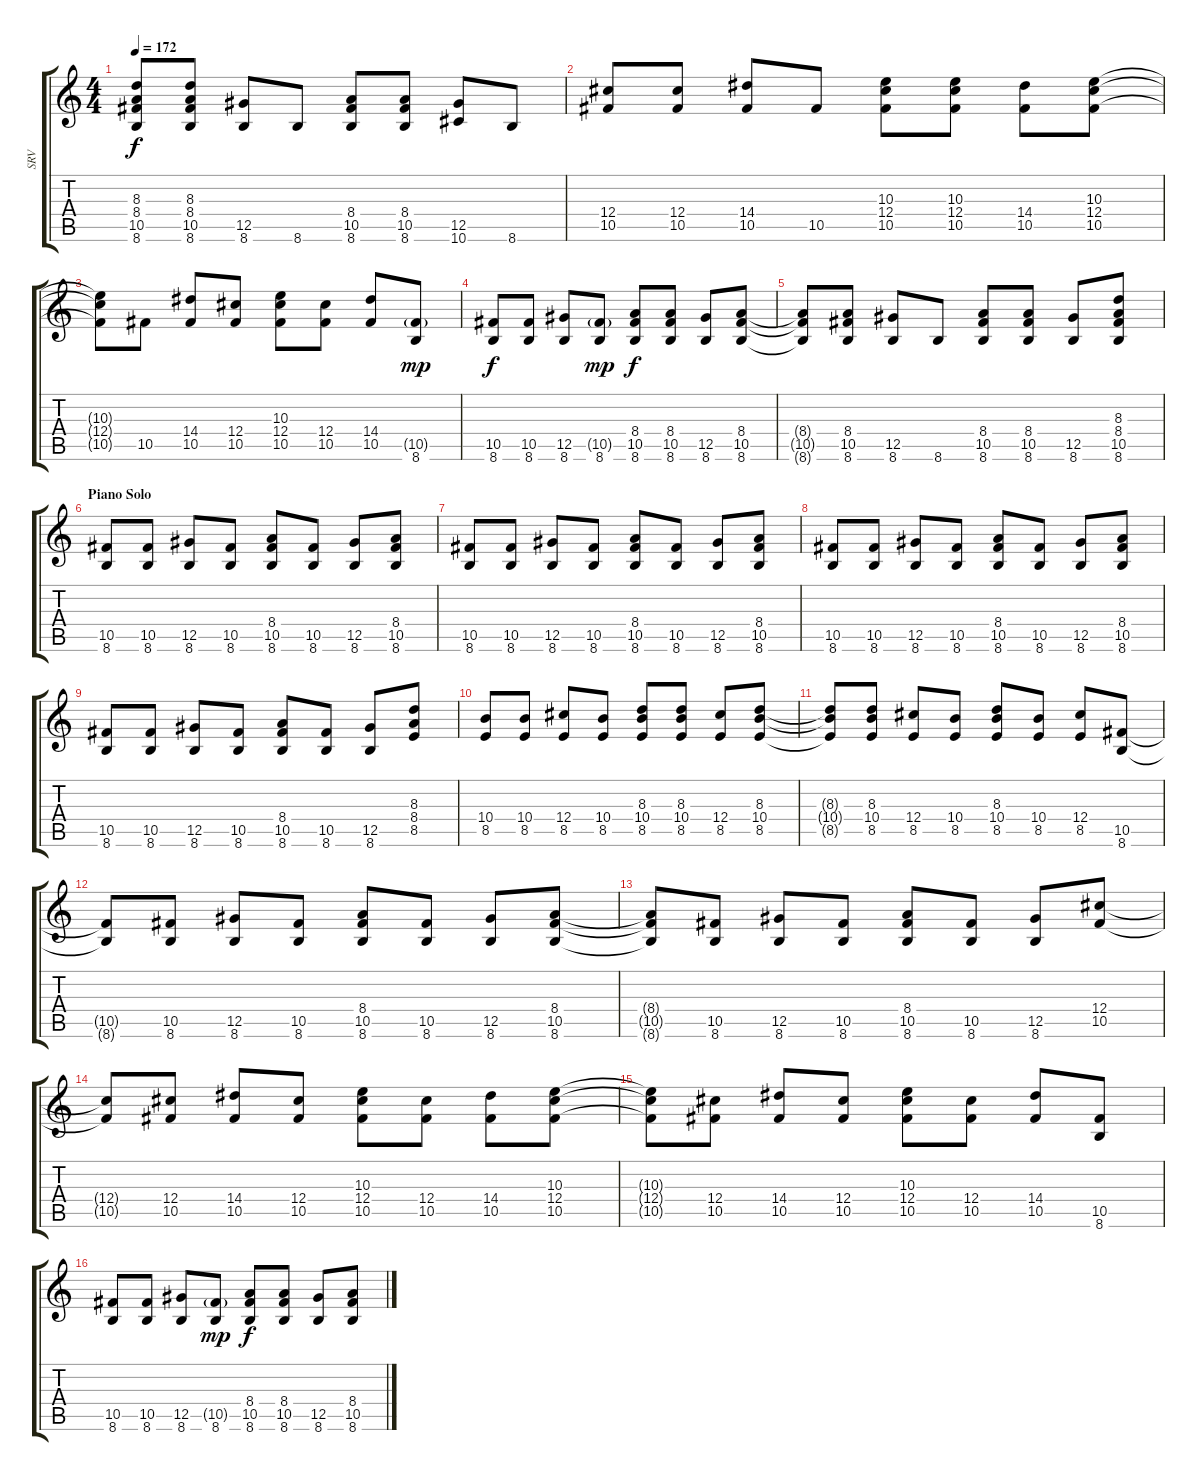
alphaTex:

\track ("SRV" "SRV") {instrument overdrivenguitar}
\staff {score tabs}
\tuning (Eb4 Bb3 Gb3 Db3 Ab2 Eb2) {hide}
\ts (4 4)
\tempo 172
\clef g2
\ks c
(8.3{t} 8.4{t} 10.5{t} 8.6{t}).8{dy f} (8.3 8.4 10.5 8.6).8 (12.5 8.6).8 8.6.8 (8.4 10.5 8.6).8 (8.4 10.5 8.6).8 (12.5 10.6).8 8.6.8 |
(12.4 10.5).8 (12.4 10.5).8 (14.4 10.5).8 10.5.8 (10.3 12.4 10.5).8 (10.3 12.4 10.5).8 (14.4 10.5).8 (10.3 12.4 10.5).8 |
(10.3{t} 12.4{t} 10.5{t}).8 10.5.8 (14.4 10.5).8 (12.4 10.5).8 (10.3 12.4 10.5).8 (12.4 10.5).8 (14.4 10.5).8 (10.5{g} 8.6).8{dy mp} |
(10.5 8.6).8{dy f} (10.5 8.6).8 (12.5 8.6).8 (10.5{g} 8.6).8{dy mp} (8.4 10.5 8.6).8{dy f} (8.4 10.5 8.6).8 (12.5 8.6).8 (8.4 10.5 8.6).8 |
(8.4{t} 10.5{t} 8.6{t}).8 (8.4 10.5 8.6).8 (12.5 8.6).8 8.6.8 (8.4 10.5 8.6).8 (8.4 10.5 8.6).8 (12.5 8.6).8 (8.3 8.4 10.5 8.6).8 |
\section ("" "Piano Solo")
(10.5 8.6).8 (10.5 8.6).8 (12.5 8.6).8 (10.5 8.6).8 (8.4 10.5 8.6).8 (10.5 8.6).8 (12.5 8.6).8 (8.4 10.5 8.6).8 |
(10.5 8.6).8 (10.5 8.6).8 (12.5 8.6).8 (10.5 8.6).8 (8.4 10.5 8.6).8 (10.5 8.6).8 (12.5 8.6).8 (8.4 10.5 8.6).8 |
(10.5 8.6).8 (10.5 8.6).8 (12.5 8.6).8 (10.5 8.6).8 (8.4 10.5 8.6).8 (10.5 8.6).8 (12.5 8.6).8 (8.4 10.5 8.6).8 |
(10.5 8.6).8 (10.5 8.6).8 (12.5 8.6).8 (10.5 8.6).8 (8.4 10.5 8.6).8 (10.5 8.6).8 (12.5 8.6).8 (8.3 8.4 8.5).8 |
(10.4 8.5).8 (10.4 8.5).8 (12.4 8.5).8 (10.4 8.5).8 (8.3 10.4 8.5).8 (8.3 10.4 8.5).8 (12.4 8.5).8 (8.3 10.4 8.5).8 |
(8.3{t} 10.4{t} 8.5{t}).8 (8.3 10.4 8.5).8 (12.4 8.5).8 (10.4 8.5).8 (8.3 10.4 8.5).8 (10.4 8.5).8 (12.4 8.5).8 (10.5 8.6).8 |
(10.5{t} 8.6{t}).8 (10.5 8.6).8 (12.5 8.6).8 (10.5 8.6).8 (8.4 10.5 8.6).8 (10.5 8.6).8 (12.5 8.6).8 (8.4 10.5 8.6).8 |
(8.4{t} 10.5{t} 8.6{t}).8 (10.5 8.6).8 (12.5 8.6).8 (10.5 8.6).8 (8.4 10.5 8.6).8 (10.5 8.6).8 (12.5 8.6).8 (12.4 10.5).8 |
(12.4{t} 10.5{t}).8 (12.4 10.5).8 (14.4 10.5).8 (12.4 10.5).8 (10.3 12.4 10.5).8 (12.4 10.5).8 (14.4 10.5).8 (10.3 12.4 10.5).8 |
(10.3{t} 12.4{t} 10.5{t}).8 (12.4 10.5).8 (14.4 10.5).8 (12.4 10.5).8 (10.3 12.4 10.5).8 (12.4 10.5).8 (14.4 10.5).8 (10.5 8.6).8 |
(10.5 8.6).8 (10.5 8.6).8 (12.5 8.6).8 (10.5{g} 8.6).8{dy mp} (8.4 10.5 8.6).8{dy f} (8.4 10.5 8.6).8 (12.5 8.6).8 (8.4 10.5 8.6).8
